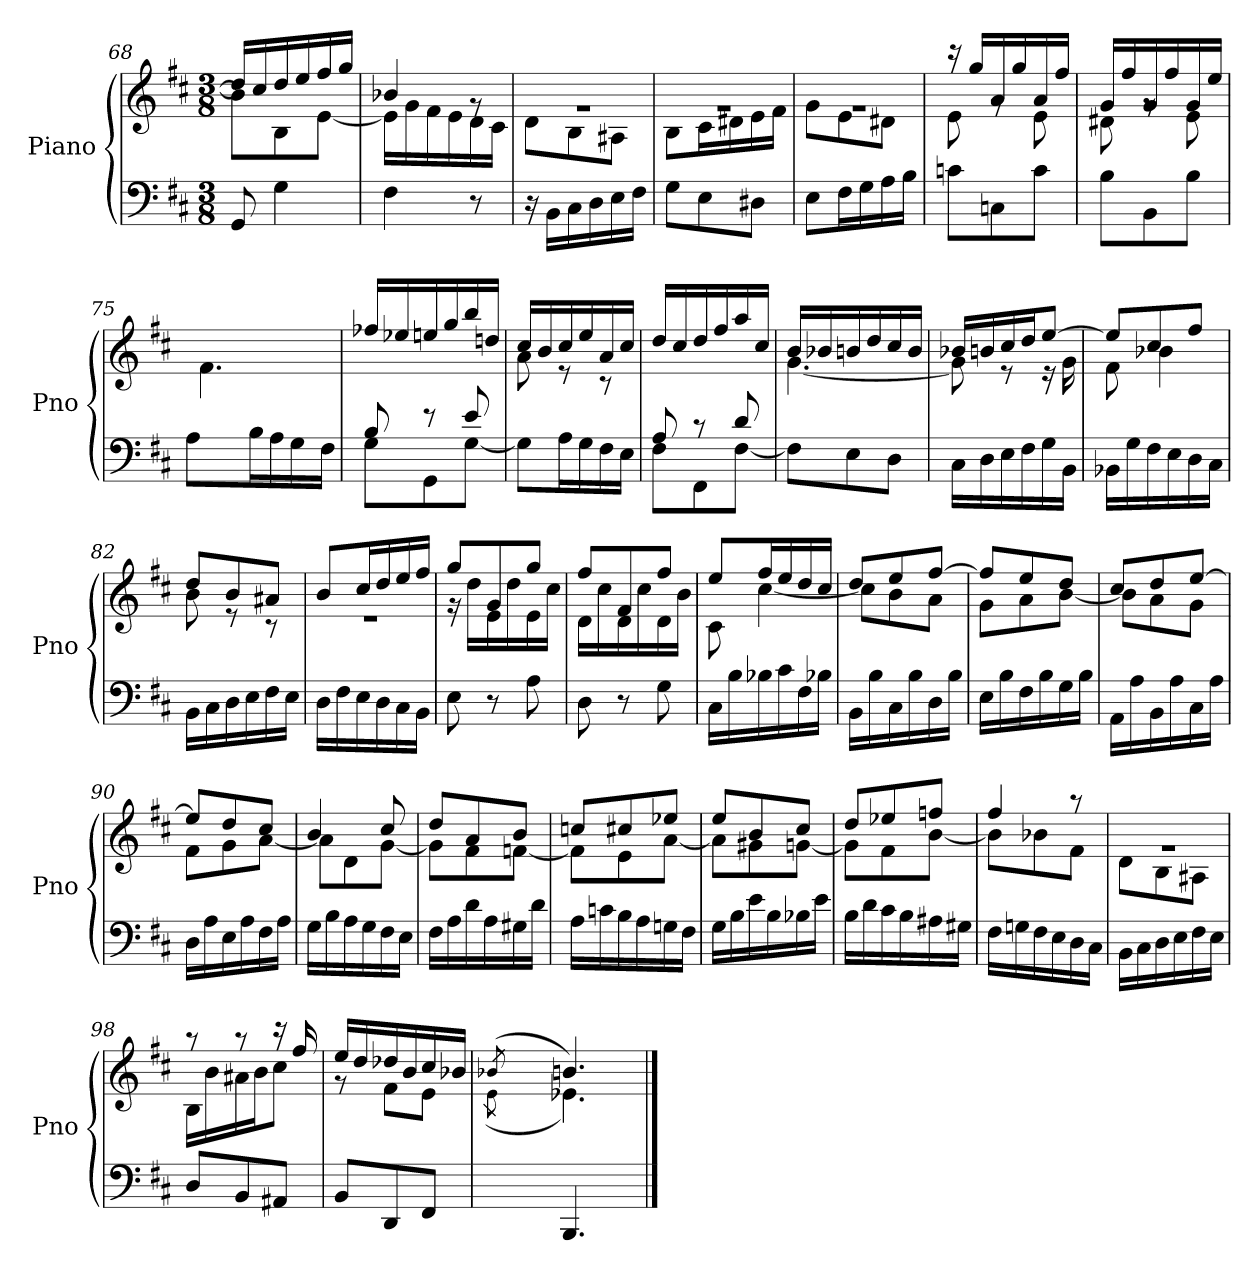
**kern	**kern
*part1	*part1
*staff2	*staff1
*I"Piano	*
*I'Pno	*
*clefF4	*clefG2
*k[f#c#]	*k[f#c#]
*M3/8	*M3/8
=68	=68
*	*^
8GG/	16dd/LL]	8b\L]
.	16cc#/	.
4G\	16dd/	8B\
.	16ee/	.
.	16ff#/	[8e\J
.	16gg/JJ	.
=69	=69	=69
4F#\	4b-Xi/	16e\LL]
.	.	16g\
.	.	16f#\
.	.	16e\
8r	8rg	16d\
.	.	16c#\JJ
=70	=70	=70
16r	4.rg	8d\L
16BB\LL	.	.
16C#\	.	8B\
16D\	.	.
16E\	.	8A#Xj\J
16F#\JJ	.	.
!!LO:LB:g=z	!!
=71	=71	=71
8G\L	4.rg	8B\L
8E\	.	16c#\L
.	.	16d#Xj\
8D#Xj\J	.	16e\
.	.	16f#\JJ
=72	=72	=72
8E\L	4.rg	8g\L
16F#\L	.	8e\
16G\	.	.
16A\	.	8d#Xj\J
16B\JJ	.	.
=73	=73	=73
8cn\L	16r	8e\
.	16gg/LL	.
8Cn\	16a/	8rg
.	16gg/	.
8c\J	16a/	8e\
.	16ff#/JJ	.
=74	=74	=74
8B\L	16g/LL	8d#X\
.	16ff#/	.
8BB\	16g/	8rg
.	16ff#/	.
8B\J	16g/	8e\
.	16ee/JJ	.
=75	=75	=75
8A\L	16f#/LLyy	4.f#\
.	16ee/	.
16B\L	16ee-Xi/	.
16A\	16ff#/	.
16G\	16b/	.
16F#\JJ	16ee-Xi/JJ	.
*	*v	*v
!!LO:LB:g=z
=76	=76
*^	*
8B/	8G\L	16ff-XZ/LL
.	.	16ee-Xi/
8r	8GG\	16ee/
.	.	16gg/
8e/	[8G\J	16bb/
.	.	16ddn/JJ
*v	*v	*
=77	=77
*	*^
8G\L]	16cc#/LL	8a\
.	16b/	.
16A\L	16cc#/	8r
16G\	16ee/	.
16F#\	16a/	8r
16E\JJ	16cc#/JJ	.
*	*v	*v
=78	=78
*^	*
8A/	8F#\L	16dd/LL
.	.	16cc#/
8r	8FF#\	16dd/
.	.	16ff#/
8d/	[8F#\J	16aa/
.	.	16cc#/JJ
*v	*v	*
=79	=79
*	*^
8F#\L]	16b/LL	[4.g\
.	16b-Xi/	.
8E\	16b/	.
.	16dd/	.
8D\J	16cc#/	.
.	16b/JJ	.
=80	=80	=80
16C#\LL	16b-Xi/LL	8g\]
16D\	16b/	.
16E\	16cc#/	8r
16F#\	16dd/J	.
16G\	[8ee/J	16r
16BB\JJ	.	16g\
!!LO:LB:g=z	!!
=81	=81	=81
16BB-Xi\LL	8ee/L]	8f#\
16G\	.	.
16F#\	8cc#/	4b-Xi\
16E\	.	.
16D\	8ff#/J	.
16C#\JJ	.	.
=82	=82	=82
16BB\LL	8dd/L	8b\
16C#\	.	.
16D\	8b/	8r
16E\	.	.
16F#\	8a#Xj/J	8r
16E\JJ	.	.
=83	=83	=83
16D\LL	8b/L	4.r
16F#\	.	.
16E\	16cc#/L	.
16D\	16dd/	.
16C#\	16ee/	.
16BB\JJ	16ff#/JJ	.
=84	=84	=84
8E\	8gg/L	16r
.	.	16dd\LL
8r	8g/	16e\
.	.	16dd\
8A\	8gg/J	16e\
.	.	16cc#\JJ
=85	=85	=85
8D\	8ff#/L	16d\LL
.	.	16cc#\
8r	8f#/	16d\
.	.	16cc#\
8G\	8ff#/J	16d\
.	.	16b\JJ
!!LO:LB:g=z	!!
=86	=86	=86
16C#\LL	8ee/L	8c#\
16B\	.	.
16B-Xi\	16ff#/L	[4cc#\
16c#\	16ee/	.
16F#\	16dd/	.
16B-Xi\JJ	16cc#/JJ	.
=87	=87	=87
16BB\LL	8dd/L	8cc#\L]
16B\	.	.
16C#\	8ee/	8b\
16B\	.	.
16D\	[8ff#/J	8a\J
16B\JJ	.	.
=88	=88	=88
16E\LL	8ff#/L]	8g\L
16B\	.	.
16F#\	8ee/	8a\
16B\	.	.
16G\	8dd/J	[8b\J
16B\JJ	.	.
=89	=89	=89
16AA\LL	8cc#/L	8b\L]
16A\	.	.
16BB\	8dd/	8a\
16A\	.	.
16C#\	[8ee/J	8g\J
16A\JJ	.	.
=90	=90	=90
16D\LL	8ee/L]	8f#\L
16A\	.	.
16E\	8dd/	8g\
16A\	.	.
16F#\	8cc#/J	[8a\J
16A\JJ	.	.
!!LO:LB:g=z	!!
=91	=91	=91
16G\LL	4b/	8a\L]
16B\	.	.
16A\	.	8d\
16G\	.	.
16F#\	8cc#/	[8g\J
16E\JJ	.	.
=92	=92	=92
16F#\LL	8dd/L	8g\L]
16A\	.	.
16d\	8a/	8f#\
16A\	.	.
16G#X\	8b/J	[8fn\J
16d\JJ	.	.
=93	=93	=93
16A\LL	8ccn/L	8f\L]
16cn\	.	.
16B\	8cc#X/	8e\
16A\	.	.
16Gn\	8ee-Xi/J	[8a\J
16F#\JJ	.	.
=94	=94	=94
16G\LL	8ee/L	8a\L]
16B\	.	.
16e\	8b/	8g#X\
16B\	.	.
16B-Xi\	8cc#/J	[8gn\J
16e\JJ	.	.
=95	=95	=95
16B\LL	8dd/L	8g\L]
16d\	.	.
16c#\	8ee-Xi/	8f#\
16B\	.	.
16A#Xj\	8ffni/J	[8b\J
16G#X\JJ	.	.
!!LO:PB:g=z	!!
=96	=96	=96
16F#\LL	4ff#/	8b\L]
16Gn\	.	.
16F#\	.	8b-Xi\
16E\	.	.
16D\	8r	8f#\J
16C#\JJ	.	.
=97	=97	=97
16BB\LL	4.rg	8d\L
16C#\	.	.
16D\	.	8B\
16E\	.	.
16F#\	.	8A#Xj\J
16E\JJ	.	.
=98	=98	=98
8D/L	8r	16B\LL
.	.	16b\
8BB/	8r	16a#Xj\
.	.	16b\J
8AA#Xj/J	16r	8cc#\J
.	16ff#/	.
=99	=99	=99
8BB/L	16ee/LL	8r
.	16dd/	.
8DD/	16dd-Xi/	8f#\L
.	16b/	.
8FF#/J	16cc#/	8e\J
.	16b-Xi/JJ	.
=100	=100	=100
.	(>8qb-Xi/	(8qe\
*	*	*^
4.BBB/	4.b/)	4.e-Xi\)	8e!yy 8b-X!iyy
.	.	.	4e-X!iyy 4b!yy
*	*v	*v	*v
==	==
*-	*-
